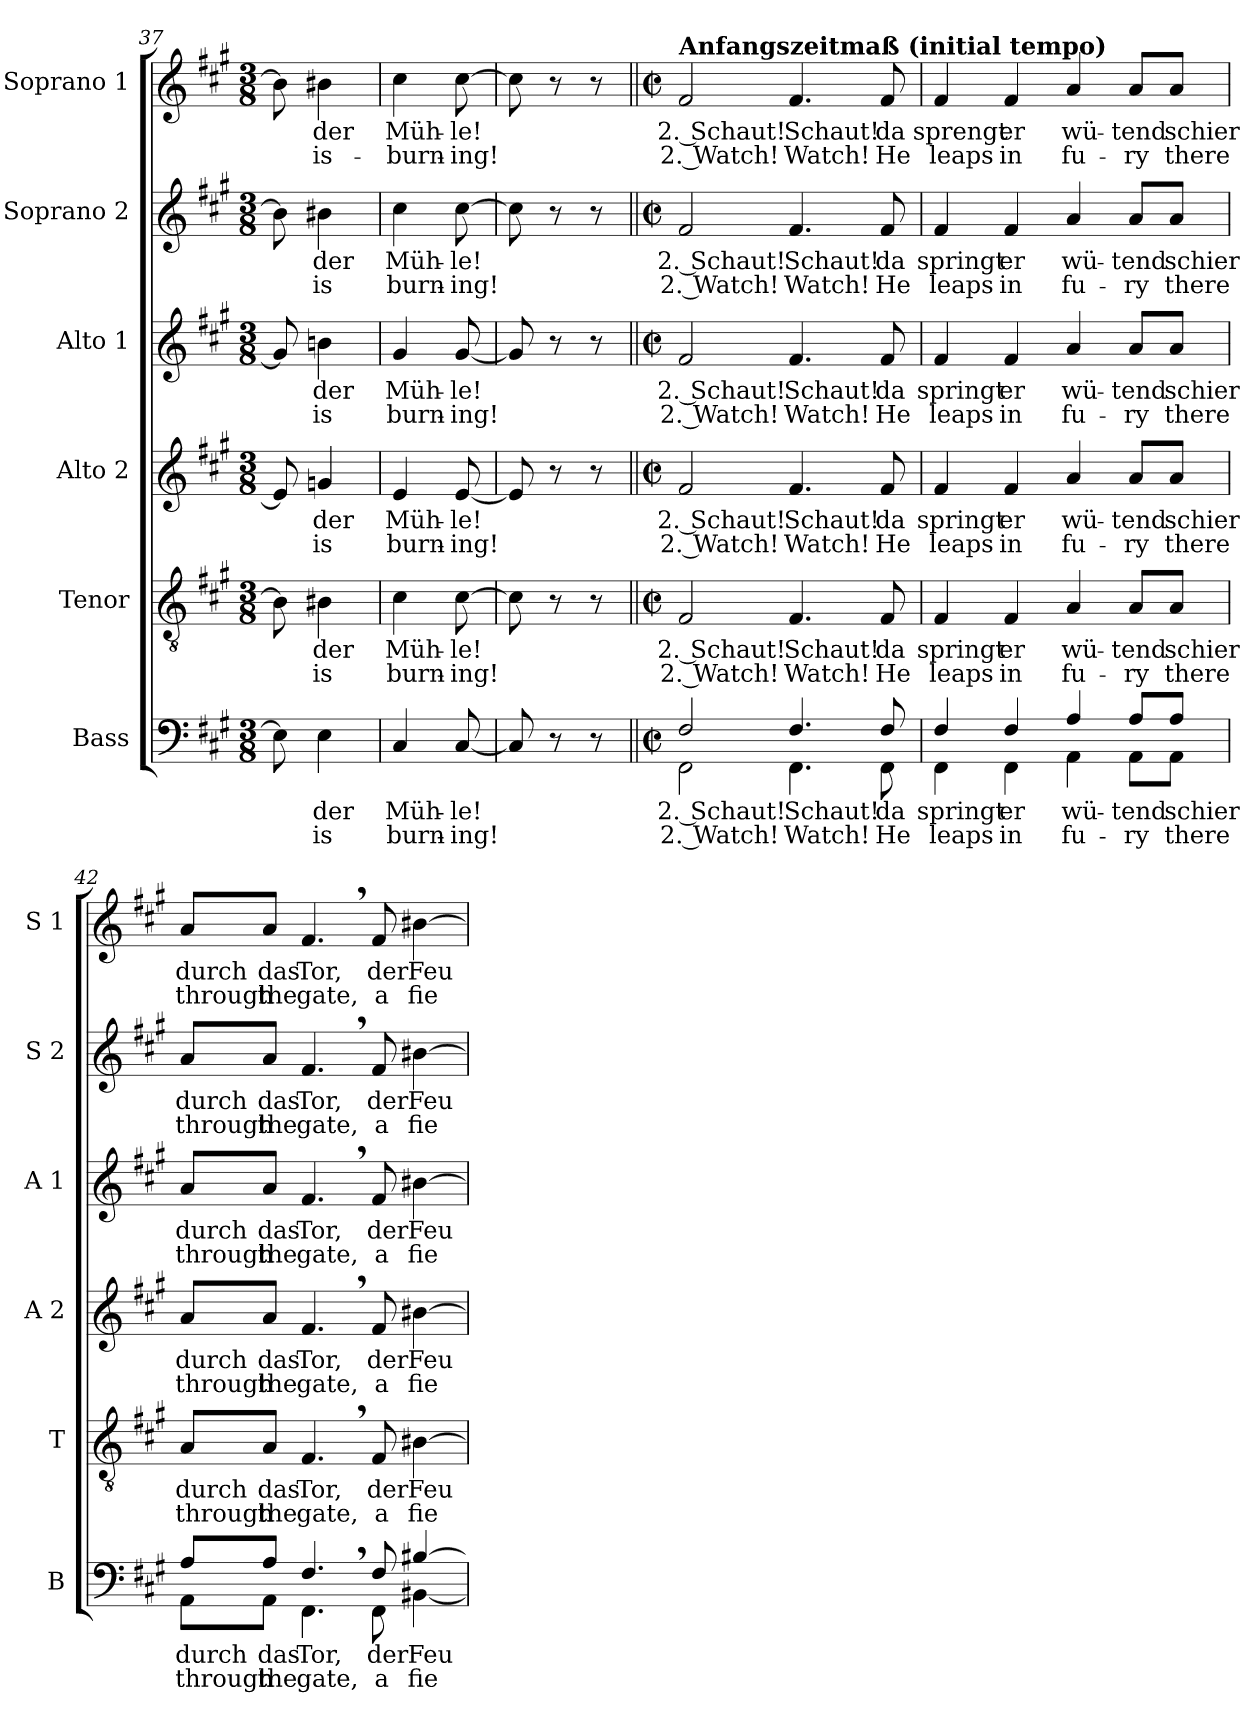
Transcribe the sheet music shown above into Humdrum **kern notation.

**kern	**text	**text	**kern	**text	**text	**kern	**text	**text	**kern	**text	**text	**kern	**text	**text	**kern	**text	**text
*part6	*part6	*part6	*part5	*part5	*part5	*part4	*part4	*part4	*part3	*part3	*part3	*part2	*part2	*part2	*part1	*part1	*part1
*staff6	*staff6	*staff6	*staff5	*staff5	*staff5	*staff4	*staff4	*staff4	*staff3	*staff3	*staff3	*staff2	*staff2	*staff2	*staff1	*staff1	*staff1
*I"Bass	*	*	*I"Tenor	*	*	*I"Alto 2	*	*	*I"Alto 1	*	*	*I"Soprano 2	*	*	*I"Soprano 1	*	*
*I'B	*	*	*I'T	*	*	*I'A 2	*	*	*I'A 1	*	*	*I'S 2	*	*	*I'S 1	*	*
*clefF4	*	*	*clefGv2	*	*	*clefG2	*	*	*clefG2	*	*	*clefG2	*	*	*clefG2	*	*
*k[f#c#g#]	*	*	*k[f#c#g#]	*	*	*k[f#c#g#]	*	*	*k[f#c#g#]	*	*	*k[f#c#g#]	*	*	*k[f#c#g#]	*	*
*f#:	*	*	*f#:	*	*	*f#:	*	*	*f#:	*	*	*f#:	*	*	*f#:	*	*
*M3/8	*	*	*M3/8	*	*	*M3/8	*	*	*M3/8	*	*	*M3/8	*	*	*M3/8	*	*
=37	=37	=37	=37	=37	=37	=37	=37	=37	=37	=37	=37	=37	=37	=37	=37	=37	=37
8E\]	.	.	8B#\]	.	.	8e/]	.	.	8g#/]	.	.	8b#\]	.	.	8b#\]	.	.
!	!LO:LY:b	!LO:LY:b	!	!	!	!	!	!	!	!	!	!	!	!	!	!	!
!	!	!	!	!LO:LY:b	!LO:LY:b	!	!	!	!	!	!	!	!	!	!	!	!
!	!	!	!	!	!	!	!LO:LY:b	!LO:LY:b	!	!	!	!	!	!	!	!	!
!	!	!	!	!	!	!	!	!	!	!LO:LY:b	!LO:LY:b	!	!	!	!	!	!
!	!	!	!	!	!	!	!	!	!	!	!	!	!LO:LY:b	!LO:LY:b	!	!	!
!	!	!	!	!	!	!	!	!	!	!	!	!	!	!	!	!LO:LY:b	!LO:LY:b
4E\	der	is	4B#X\	der	is	4gn/	der	is	4bn\	der	is	4b#X\	der	is	4b#X\	der	is-
=38	=38	=38	=38	=38	=38	=38	=38	=38	=38	=38	=38	=38	=38	=38	=38	=38	=38
!	!LO:LY:b	!LO:LY:b	!	!	!	!	!	!	!	!	!	!	!	!	!	!	!
!	!	!	!	!LO:LY:b	!LO:LY:b	!	!	!	!	!	!	!	!	!	!	!	!
!	!	!	!	!	!	!	!LO:LY:b	!LO:LY:b	!	!	!	!	!	!	!	!	!
!	!	!	!	!	!	!	!	!	!	!LO:LY:b	!LO:LY:b	!	!	!	!	!	!
!	!	!	!	!	!	!	!	!	!	!	!	!	!LO:LY:b	!LO:LY:b	!	!	!
!	!	!	!	!	!	!	!	!	!	!	!	!	!	!	!	!LO:LY:b	!LO:LY:b
4C#/	Müh-	burn-	4c#\	Müh-	burn-	4e/	Müh-	burn-	4g#/	Müh-	burn-	4cc#\	Müh-	burn-	4cc#\	Müh-	-burn-
!	!LO:LY:b	!LO:LY:b	!	!	!	!	!	!	!	!	!	!	!	!	!	!	!
!	!	!	!	!LO:LY:b	!LO:LY:b	!	!	!	!	!	!	!	!	!	!	!	!
!	!	!	!	!	!	!	!LO:LY:b	!LO:LY:b	!	!	!	!	!	!	!	!	!
!	!	!	!	!	!	!	!	!	!	!LO:LY:b	!LO:LY:b	!	!	!	!	!	!
!	!	!	!	!	!	!	!	!	!	!	!	!	!LO:LY:b	!LO:LY:b	!	!	!
!	!	!	!	!	!	!	!	!	!	!	!	!	!	!	!	!LO:LY:b	!LO:LY:b
[8C#/	-le!	-ing!	[8c#\	-le!	-ing!	[8e/	-le!	-ing!	[8g#/	-le!	-ing!	[8cc#\	-le!	-ing!	[8cc#\	-le!	-ing!
=39	=39	=39	=39	=39	=39	=39	=39	=39	=39	=39	=39	=39	=39	=39	=39	=39	=39
8C#/]	.	.	8c#\]	.	.	8e/]	.	.	8g#/]	.	.	8cc#\]	.	.	8cc#\]	.	.
8r	.	.	8r	.	.	8r	.	.	8r	.	.	8r	.	.	8r	.	.
8r	.	.	8r	.	.	8r	.	.	8r	.	.	8r	.	.	8r	.	.
!!LO:PB:g=z
=40||	=40||	=40||	=40||	=40||	=40||	=40||	=40||	=40||	=40||	=40||	=40||	=40||	=40||	=40||	=40||	=40||	=40||
*M2/2	*	*	*M2/2	*	*	*M2/2	*	*	*M2/2	*	*	*M2/2	*	*	*M2/2	*	*
*met(c|)	*	*	*met(c|)	*	*	*met(c|)	*	*	*met(c|)	*	*	*met(c|)	*	*	*met(c|)	*	*
!	!LO:LY:b	!LO:LY:b	!	!	!	!	!	!	!	!	!	!	!	!	!	!	!
*^	*	*	*	*	*	*	*	*	*	*	*	*	*	*	*	*	*
!	!	!	!	!	!LO:LY:b	!LO:LY:b	!	!	!	!	!	!	!	!	!	!	!	!
!	!	!	!	!	!	!	!	!LO:LY:b	!LO:LY:b	!	!	!	!	!	!	!	!	!
!	!	!	!	!	!	!	!	!	!	!	!LO:LY:b	!LO:LY:b	!	!	!	!	!	!
!	!	!	!	!	!	!	!	!	!	!	!	!	!	!LO:LY:b	!LO:LY:b	!	!	!
!	!	!	!	!	!	!	!	!	!	!	!	!	!	!	!	!LO:TX:a:B:t=Anfangszeitmaß (initial tempo)	!	!
!	!	!	!	!	!	!	!	!	!	!	!	!	!	!	!	!	!LO:LY:b	!LO:LY:b
2F#/	2FF#\	2. Schaut!	2. Watch!	2F#/	2. Schaut!	2. Watch!	2f#/	2. Schaut!	2. Watch!	2f#/	2. Schaut!	2. Watch!	2f#/	2. Schaut!	2. Watch!	2f#/	2. Schaut!	2. Watch!
!	!	!LO:LY:b	!LO:LY:b	!	!	!	!	!	!	!	!	!	!	!	!	!	!	!
!	!	!	!	!	!LO:LY:b	!LO:LY:b	!	!	!	!	!	!	!	!	!	!	!	!
!	!	!	!	!	!	!	!	!LO:LY:b	!LO:LY:b	!	!	!	!	!	!	!	!	!
!	!	!	!	!	!	!	!	!	!	!	!LO:LY:b	!LO:LY:b	!	!	!	!	!	!
!	!	!	!	!	!	!	!	!	!	!	!	!	!	!LO:LY:b	!LO:LY:b	!	!	!
!	!	!	!	!	!	!	!	!	!	!	!	!	!	!	!	!	!LO:LY:b	!LO:LY:b
4.F#/	4.FF#\	Schaut!	Watch!	4.F#/	Schaut!	Watch!	4.f#/	Schaut!	Watch!	4.f#/	Schaut!	Watch!	4.f#/	Schaut!	Watch!	4.f#/	Schaut!	Watch!
!	!	!LO:LY:b	!LO:LY:b	!	!	!	!	!	!	!	!	!	!	!	!	!	!	!
!	!	!	!	!	!LO:LY:b	!LO:LY:b	!	!	!	!	!	!	!	!	!	!	!	!
!	!	!	!	!	!	!	!	!LO:LY:b	!LO:LY:b	!	!	!	!	!	!	!	!	!
!	!	!	!	!	!	!	!	!	!	!	!LO:LY:b	!LO:LY:b	!	!	!	!	!	!
!	!	!	!	!	!	!	!	!	!	!	!	!	!	!LO:LY:b	!LO:LY:b	!	!	!
!	!	!	!	!	!	!	!	!	!	!	!	!	!	!	!	!	!LO:LY:b	!LO:LY:b
8F#/	8FF#\	da	He	8F#/	da	He	8f#/	da	He	8f#/	da	He	8f#/	da	He	8f#/	da	He
=41	=41	=41	=41	=41	=41	=41	=41	=41	=41	=41	=41	=41	=41	=41	=41	=41	=41	=41
!	!	!LO:LY:b	!LO:LY:b	!	!	!	!	!	!	!	!	!	!	!	!	!	!	!
!	!	!	!	!	!LO:LY:b	!LO:LY:b	!	!	!	!	!	!	!	!	!	!	!	!
!	!	!	!	!	!	!	!	!LO:LY:b	!LO:LY:b	!	!	!	!	!	!	!	!	!
!	!	!	!	!	!	!	!	!	!	!	!LO:LY:b	!LO:LY:b	!	!	!	!	!	!
!	!	!	!	!	!	!	!	!	!	!	!	!	!	!LO:LY:b	!LO:LY:b	!	!	!
!	!	!	!	!	!	!	!	!	!	!	!	!	!	!	!	!	!LO:LY:b	!LO:LY:b
4F#/	4FF#\	springt	leaps	4F#/	springt	leaps	4f#/	springt	leaps	4f#/	springt	leaps	4f#/	springt	leaps	4f#/	sprengt	leaps
!	!	!LO:LY:b	!LO:LY:b	!	!	!	!	!	!	!	!	!	!	!	!	!	!	!
!	!	!	!	!	!LO:LY:b	!LO:LY:b	!	!	!	!	!	!	!	!	!	!	!	!
!	!	!	!	!	!	!	!	!LO:LY:b	!LO:LY:b	!	!	!	!	!	!	!	!	!
!	!	!	!	!	!	!	!	!	!	!	!LO:LY:b	!LO:LY:b	!	!	!	!	!	!
!	!	!	!	!	!	!	!	!	!	!	!	!	!	!LO:LY:b	!LO:LY:b	!	!	!
!	!	!	!	!	!	!	!	!	!	!	!	!	!	!	!	!	!LO:LY:b	!LO:LY:b
4F#/	4FF#\	er	in	4F#/	er	in	4f#/	er	in	4f#/	er	in	4f#/	er	in	4f#/	er	in
!	!	!LO:LY:b	!LO:LY:b	!	!	!	!	!	!	!	!	!	!	!	!	!	!	!
!	!	!	!	!	!LO:LY:b	!LO:LY:b	!	!	!	!	!	!	!	!	!	!	!	!
!	!	!	!	!	!	!	!	!LO:LY:b	!LO:LY:b	!	!	!	!	!	!	!	!	!
!	!	!	!	!	!	!	!	!	!	!	!LO:LY:b	!LO:LY:b	!	!	!	!	!	!
!	!	!	!	!	!	!	!	!	!	!	!	!	!	!LO:LY:b	!LO:LY:b	!	!	!
!	!	!	!	!	!	!	!	!	!	!	!	!	!	!	!	!	!LO:LY:b	!LO:LY:b
4A/	4AA\	wü-	fu-	4A/	wü-	fu-	4a/	wü-	fu-	4a/	wü-	fu-	4a/	wü-	fu-	4a/	wü-	fu-
!	!	!LO:LY:b	!LO:LY:b	!	!	!	!	!	!	!	!	!	!	!	!	!	!	!
!	!	!	!	!	!LO:LY:b	!LO:LY:b	!	!	!	!	!	!	!	!	!	!	!	!
!	!	!	!	!	!	!	!	!LO:LY:b	!LO:LY:b	!	!	!	!	!	!	!	!	!
!	!	!	!	!	!	!	!	!	!	!	!LO:LY:b	!LO:LY:b	!	!	!	!	!	!
!	!	!	!	!	!	!	!	!	!	!	!	!	!	!LO:LY:b	!LO:LY:b	!	!	!
!	!	!	!	!	!	!	!	!	!	!	!	!	!	!	!	!	!LO:LY:b	!LO:LY:b
8A/L	8AA\L	-tend	-ry	8A/L	-tend	-ry	8a/L	-tend	-ry	8a/L	-tend	-ry	8a/L	-tend	-ry	8a/L	-tend	-ry
!	!	!LO:LY:b	!LO:LY:b	!	!	!	!	!	!	!	!	!	!	!	!	!	!	!
!	!	!	!	!	!LO:LY:b	!LO:LY:b	!	!	!	!	!	!	!	!	!	!	!	!
!	!	!	!	!	!	!	!	!LO:LY:b	!LO:LY:b	!	!	!	!	!	!	!	!	!
!	!	!	!	!	!	!	!	!	!	!	!LO:LY:b	!LO:LY:b	!	!	!	!	!	!
!	!	!	!	!	!	!	!	!	!	!	!	!	!	!LO:LY:b	!LO:LY:b	!	!	!
!	!	!	!	!	!	!	!	!	!	!	!	!	!	!	!	!	!LO:LY:b	!LO:LY:b
8A/J	8AA\J	schier	there	8A/J	schier	there	8a/J	schier	there	8a/J	schier	there	8a/J	schier	there	8a/J	schier	there
=42	=42	=42	=42	=42	=42	=42	=42	=42	=42	=42	=42	=42	=42	=42	=42	=42	=42	=42
!	!	!LO:LY:b	!LO:LY:b	!	!	!	!	!	!	!	!	!	!	!	!	!	!	!
!	!	!	!	!	!LO:LY:b	!LO:LY:b	!	!	!	!	!	!	!	!	!	!	!	!
!	!	!	!	!	!	!	!	!LO:LY:b	!LO:LY:b	!	!	!	!	!	!	!	!	!
!	!	!	!	!	!	!	!	!	!	!	!LO:LY:b	!LO:LY:b	!	!	!	!	!	!
!	!	!	!	!	!	!	!	!	!	!	!	!	!	!LO:LY:b	!LO:LY:b	!	!	!
!	!	!	!	!	!	!	!	!	!	!	!	!	!	!	!	!	!LO:LY:b	!LO:LY:b
8A/L	8AA\L	durch	through	8A/L	durch	through	8a/L	durch	through	8a/L	durch	through	8a/L	durch	through	8a/L	durch	through
!	!	!LO:LY:b	!LO:LY:b	!	!	!	!	!	!	!	!	!	!	!	!	!	!	!
!	!	!	!	!	!LO:LY:b	!LO:LY:b	!	!	!	!	!	!	!	!	!	!	!	!
!	!	!	!	!	!	!	!	!LO:LY:b	!LO:LY:b	!	!	!	!	!	!	!	!	!
!	!	!	!	!	!	!	!	!	!	!	!LO:LY:b	!LO:LY:b	!	!	!	!	!	!
!	!	!	!	!	!	!	!	!	!	!	!	!	!	!LO:LY:b	!LO:LY:b	!	!	!
!	!	!	!	!	!	!	!	!	!	!	!	!	!	!	!	!	!LO:LY:b	!LO:LY:b
8A/J	8AA\J	das	the	8A/J	das	the	8a/J	das	the	8a/J	das	the	8a/J	das	the	8a/J	das	the
!	!	!LO:LY:b	!LO:LY:b	!	!	!	!	!	!	!	!	!	!	!	!	!	!	!
!	!	!	!	!	!LO:LY:b	!LO:LY:b	!	!	!	!	!	!	!	!	!	!	!	!
!	!	!	!	!	!	!	!	!LO:LY:b	!LO:LY:b	!	!	!	!	!	!	!	!	!
!	!	!	!	!	!	!	!	!	!	!	!LO:LY:b	!LO:LY:b	!	!	!	!	!	!
!	!	!	!	!	!	!	!	!	!	!	!	!	!	!LO:LY:b	!LO:LY:b	!	!	!
!	!	!	!	!	!	!	!	!	!	!	!	!	!	!	!	!	!LO:LY:b	!LO:LY:b
4.F#,>/	4.FF#\	Tor,	gate,	4.F#,>/	Tor,	gate,	4.f#,>/	Tor,	gate,	4.f#,>/	Tor,	gate,	4.f#,>/	Tor,	gate,	4.f#,>/	Tor,	gate,
!	!	!LO:LY:b	!LO:LY:b	!	!	!	!	!	!	!	!	!	!	!	!	!	!	!
!	!	!	!	!	!LO:LY:b	!LO:LY:b	!	!	!	!	!	!	!	!	!	!	!	!
!	!	!	!	!	!	!	!	!LO:LY:b	!LO:LY:b	!	!	!	!	!	!	!	!	!
!	!	!	!	!	!	!	!	!	!	!	!LO:LY:b	!LO:LY:b	!	!	!	!	!	!
!	!	!	!	!	!	!	!	!	!	!	!	!	!	!LO:LY:b	!LO:LY:b	!	!	!
!	!	!	!	!	!	!	!	!	!	!	!	!	!	!	!	!	!LO:LY:b	!LO:LY:b
8F#/	8FF#\	der	a	8F#/	der	a	8f#/	der	a	8f#/	der	a	8f#/	der	a	8f#/	der	a
!	!	!LO:LY:b	!LO:LY:b	!	!	!	!	!	!	!	!	!	!	!	!	!	!	!
!	!	!	!	!	!LO:LY:b	!LO:LY:b	!	!	!	!	!	!	!	!	!	!	!	!
!	!	!	!	!	!	!	!	!LO:LY:b	!LO:LY:b	!	!	!	!	!	!	!	!	!
!	!	!	!	!	!	!	!	!	!	!	!LO:LY:b	!LO:LY:b	!	!	!	!	!	!
!	!	!	!	!	!	!	!	!	!	!	!	!	!	!LO:LY:b	!LO:LY:b	!	!	!
!	!	!	!	!	!	!	!	!	!	!	!	!	!	!	!	!	!LO:LY:b	!LO:LY:b
[>4B#X/	[<4BB#X\	Feu-	fie-	[4B#X\	Feu-	fie-	[4b#X\	Feu-	fie-	[4b#X\	Feu-	fie-	[4b#X\	Feu-	fie-	[4b#X\	Feu-	fie-
*v	*v	*	*	*	*	*	*	*	*	*	*	*	*	*	*	*	*	*
=	=	=	=	=	=	=	=	=	=	=	=	=	=	=	=	=	=
*-	*-	*-	*-	*-	*-	*-	*-	*-	*-	*-	*-	*-	*-	*-	*-	*-	*-
